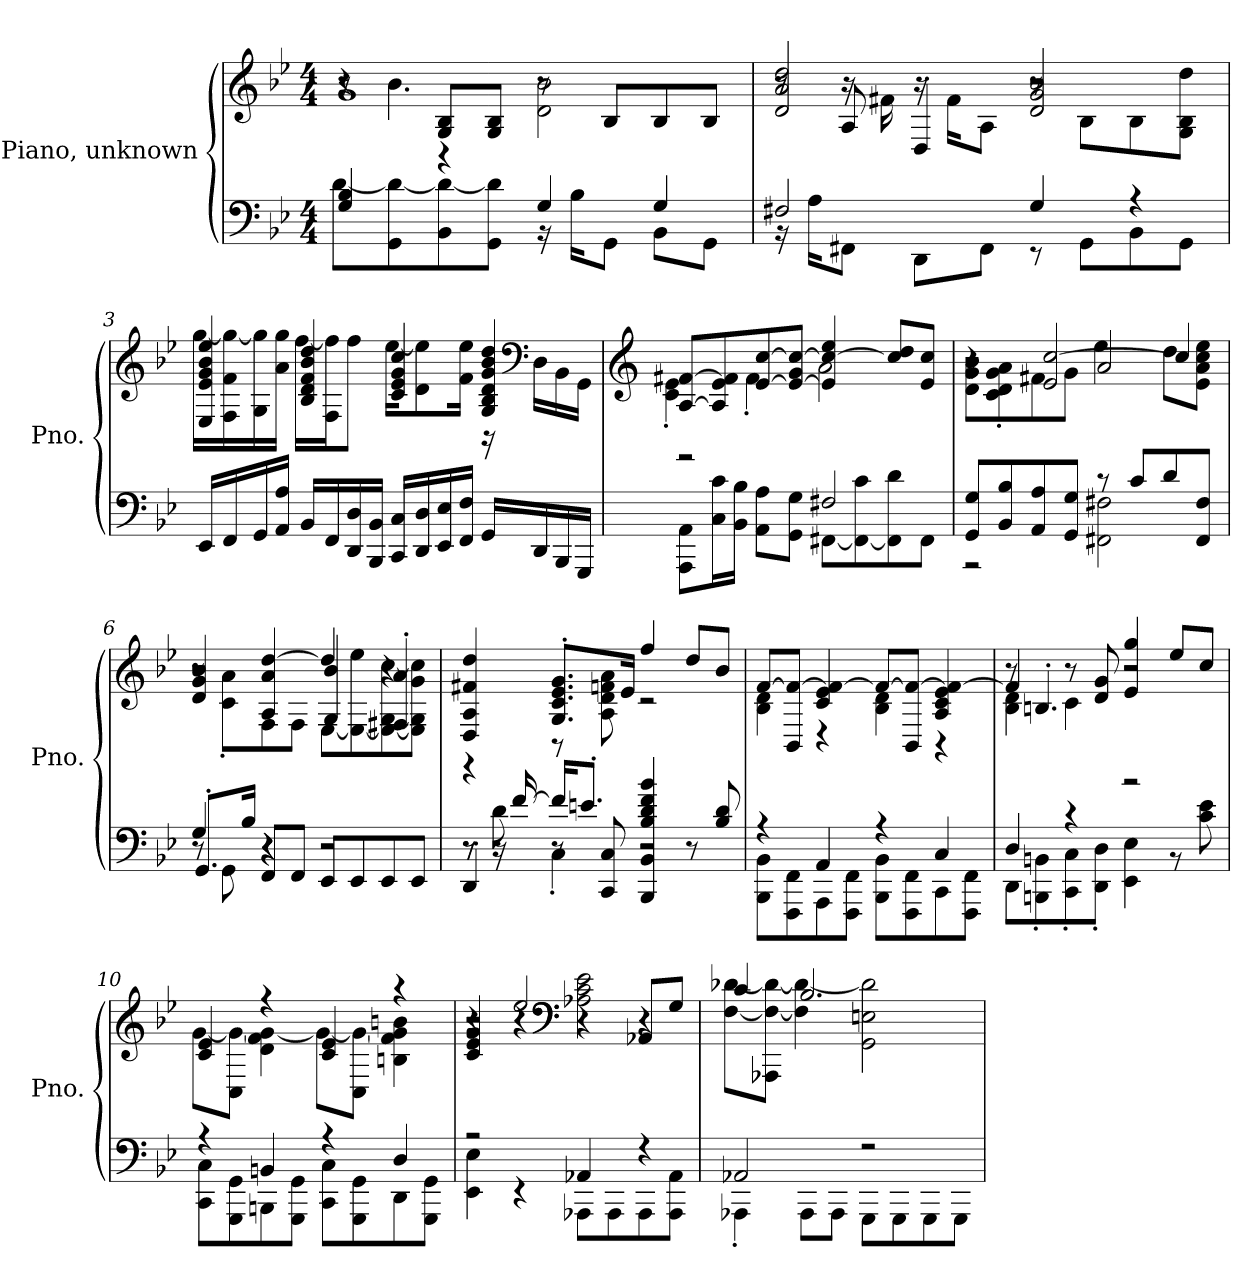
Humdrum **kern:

**kern	**kern
*part1	*part1
*staff2	*staff1
*I"Piano, unknown	*
*I'Pno.	*
*clefF4	*clefG2
*k[b-e-]	*k[b-e-]
*M4/4	*M4/4
*MM120	*MM120
=1	=1
*^	*^
*	*	*	*^
4G/ 4B-/	[8d\L	1g	8r	4r
.	8GG\ 8d\_	.	4.b-\	.
4r	8BB-\ 8d\_	.	.	8G/ 8B-/L
.	8GG\ 8d\]J	.	.	8G/ 8B-/J
4G/	16r	.	2d\ 2b-\	8r
.	16B-\KL	.	.	.
.	8GG\J	.	.	8B-/L
4G/	8BB-\L	.	.	8B-/
.	8GG\J	.	.	8B-/J
=2	=2	=2	=2	=2
2F#X/	16r	2d/ 2a/ 2dd/	8r	8r
.	16A\KL	.	.	.
.	8FF#X\J	.	16r	8A/
.	.	.	16f#X\	.
.	8DD\L	.	16r	4D'/
.	.	.	16f#\KL	.
.	8FF#\J	.	8A\J	.
4G/	8r	2d/ 2g/ 2b-/	8r	2r
.	8GG\L	.	8B-\L	.
4r	8BB-\	.	8B-\	.
.	8GG\J	.	8G\ 8B-\ 8dd\J	.
*v	*v	*	*	*
*	*	*v	*v
!!LO:LB:g=z
=3	=3	=3
16EE-/LL	4E-/ 4e-/ 4g/ 4b-/ 4ee-/	[16gg\LL
16FF/	.	16F\ 16f\ 16gg\_
16GG/	.	16G\ 16gg\]
16AA/ 16A/JJ	.	16a\ 16gg\JJ
16BB-/LL	4B-/ 4d/ 4f/ 4b-/ 4dd/	[16ff\LL
16FF/	.	16F\ 16ff\]J
16DD/ 16D/	.	8ff\J
16BBB-/ 16BB-/JJ	.	.
16CC/ 16C/LL	4c/ 4e-/ 4g/ 4cc/	[16ee-\KL
16DD/ 16D/	.	8d\ 8ee-\]
16EE-/ 16E-/	.	.
16FF/ 16F/JJ	.	16f\ 16ee-\Jk
16GG/LL	4G/ 4B-/ 4d/ 4g/ 4b-/ 4dd/	16r
*	*clefF4	*
16DD/	.	16D\LL
16BBB-/	.	16BB-\
16GGG/JJ	.	16GG\JJ
=4	=4	=4
*	*clefG2	*
*^	*	*
2r	8AAA\ 8AA\L	[8A/ [8f#X/L	4c\' 4e-\'
.	16C\ 16c\L	8A/] 8e-/ 8f#/]	.
.	16BB-\ 16B-\JJ	.	.
.	8AA\ 8A\L	[8e-/ [8cc/	4f#'\
.	8GG\ 8G\J	8e-/_ 8g/ 8cc/_J	.
2F#X/	[8FF#X\L	4e-/] 4cc/_ 4ee-/	2a\
.	8FF#\_ 8c\	.	.
.	8FF#\] 8d\	8cc/] 8dd/L	.
.	8FF#\J	8e-/ 8cc/J	.
!!LO:LB:g=z
=5	=5	=5	=5
*	*	*	*^
8GG/ 8G/L	2r	2r	8d\ 8g\ 8b-\L	4r
8BB-/ 8B-/	.	.	8c\' 8d\' 8g\' 8a\'	.
8AA/ 8A/	.	.	8f#X\	2e-/ [2cc/
8GG/ 8G/J	.	.	8g\J	.
8r	2FF#X\ 2F#X\	2a/	4ee-\	.
8c/L	.	.	.	.
8d/	.	.	8dd\L	4cc/]
8FF#/ 8F#/J	.	.	8e-\ 8a\ 8cc\ 8ee-\J	.
=6	=6	=6	=6	=6
*	*^	*	*	*
4G/	8r	8.GG'/L	4d/ 4g/ 4b-/	8r	2r
.	8GG\	.	.	8c\' 8a\'L	.
.	.	16B-/Jk	.	.	.
4r	4r	8FF/L	4A/ 4a/ [4dd/	8F\	.
.	.	8FF/J	.	8F\J	.
2r	2r	8EE-/L	4dd/]	[8E-\L	4G/ 4b-/
.	.	8EE-/	.	8E-\_ 8ee-\	.
.	.	8EE-/	4r	8E-\_ [8G\ [8cc\	4F#X/' 4a/'
.	.	8EE-/J	.	8E-\] 8G\] 8g\ 8cc\]J	.
*	*	*	*	*v	*v
=7	=7	=7	=7	=7
8r	8r	4DD'/	4D/ 4A/ 4f#X/ 4dd/	4r
16r	8d\	.	.	.
[16f/	.	.	.	.
16f/KL]	4C'\	8r	8.G/' 8.c/' 8.e-/' 8.g/'L	8r
8.en'/J	.	.	.	.
.	.	8CC/ 8C/	.	8A\ 8d\ 8fn\ 8a\
.	.	.	16e-/Jk	.
2r	2r	4BBB-/ 4BB-/ 4B-/ 4d/ 4f/ 4b-/	4ff/	2r
.	.	8r	8dd/L	.
.	.	8B-/ 8d/	8b-/J	.
*	*v	*v	*	*
!!LO:LB:g=z	!!
=8	=8	=8	=8
4r	8BBB-\ 8BB-\L	[8f/L	4B-\ 4d\
.	8FFF\ 8FF\	8BB-/ 8f/_J	.
4AA/	8AAA\	4c/ 4e-/ 4f/_	4r
.	8FFF\ 8FF\J	.	.
4r	8BBB-\ 8BB-\L	8f/L_	4B-\ 4d\
.	8FFF\ 8FF\	8BB-/ 8f/_J	.
4C/	8CC\	4A/ 4c/ 4e-/ 4f/_	4r
.	8FFF\ 8FF\J	.	.
=9	=9	=9	=9
*	*	*	*^
4D/	8DD\L	4f/]	4B-\ 4d\	8r
.	8BBBn\' 8BBn\'	.	.	4.Bn'/
4r	8CC\' 8C\'	8r	4c\	.
.	8DD\' 8D\'J	8d/ 8g/	.	.
2r	4EE-\ 4E-\	4e-/ 4gg/	2r	2r
.	8r	8ee-/L	.	.
.	8c\ 8e-\	8cc/J	.	.
*	*	*	*v	*v
=10	=10	=10	=10
4r	8CC\ 8C\L	4c/ 4e-/	[8g\L
.	8GGG\ 8GG\	.	8C\ 8g\_J
4BBn/	8BBBn\	4r	4d\ 4f\ 4g\_
.	8GGG\ 8GG\J	.	.
4r	8CC\ 8C\L	4c/ 4e-/	8g\L_
.	8GGG\ 8GG\	.	8C\ 8g\_J
4D/	8DD\	4r	4Bn\ 4f\ 4g\] 4bn\
.	8GGG\ 8GG\J	.	.
!!LO:LB:g=z
=11	=11	=11	=11
*	*	*	*^
2r	4EE-\ 4E-\	4r	2r	4c/ 4e-/ 4g/
.	4r	2ee-/	.	4r
*	*	*clefF4	*	*
4AA-X/	8AAA-X\L	.	2A-X\ 2c\ 2e-\	4r
.	8AAA-\	.	.	.
4r	8AAA-\	4r	.	8AA-X/L
.	8AAA-\ 8AA-\J	.	.	8G/J
*	*	*	*v	*v
=12	=12	=12	=12
2AA-X/	4AAA-X'\	4c/	[8F\ [8d-X\L
.	.	.	8AAA-X\ 8F\_ 8d-\_J
.	8AAA-\L	2.B-/	4F\] 4d-\_
.	8AAA-\J	.	.
2r	8GGG\L	.	2GG\ 2En\ 2d-\]
.	8GGG\	.	.
.	8GGG\	.	.
.	8GGG\J	.	.
*v	*v	*	*
*	*v	*v
=	=
*-	*-
